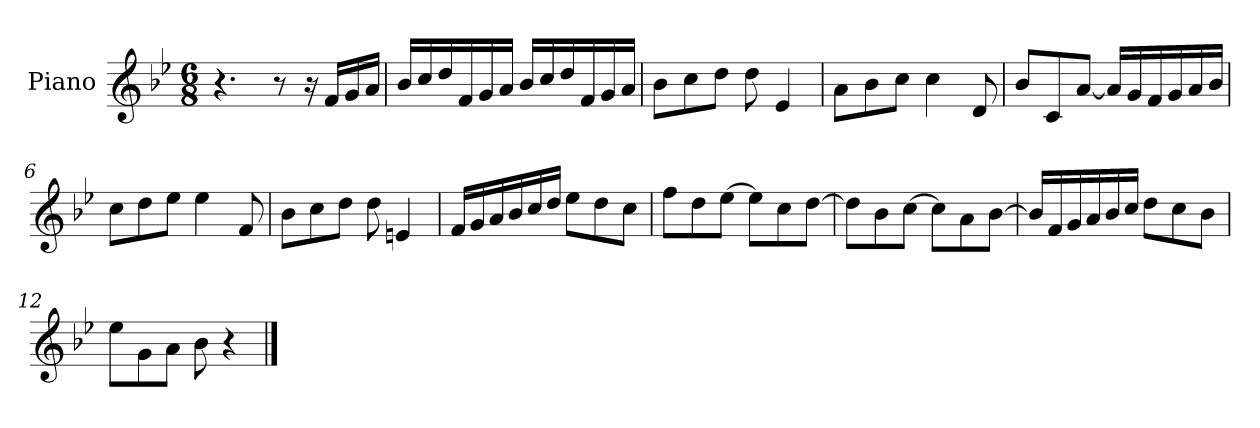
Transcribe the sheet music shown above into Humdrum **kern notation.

**kern
*part1
*staff1
*I"Piano
*I'Pno
*clefG2
*k[b-e-]
*B-:
*M6/8
=1
4.r
8r
16r
16f/LL
16g/
16a/JJ
=2
16b-/LL
16cc/
16dd/
16f/
16g/
16a/JJ
16b-/LL
16cc/
16dd/
16f/
16g/
16a/JJ
=3
8b-\L
8cc\
8dd\J
8dd\
4e-/
=4
8a\L
8b-\
8cc\J
4cc\
8d/
=5
8b-/L
8c/
[8a/J
16a/LL]
16g/
16f/
16g/
16a/
16b-/JJ
=6
8cc\L
8dd\
8ee-\J
4ee-\
8f/
=7
8b-\L
8cc\
8dd\J
8dd\
4en/
=8
16f/LL
16g/
16a/
16b-/
16cc/
16dd/JJ
8ee-\L
8dd\
8cc\J
=9
8ff\L
8dd\
[8ee-\J
8ee-\L]
8cc\
[8dd\J
=10
8dd\L]
8b-\
[8cc\J
8cc\L]
8a\
[8b-\J
=11
16b-/LL]
16f/
16g/
16a/
16b-/
16cc/JJ
8dd\L
8cc\
8b-\J
=12
8ee-\L
8g\
8a\J
8b-\
4r
==
*-
